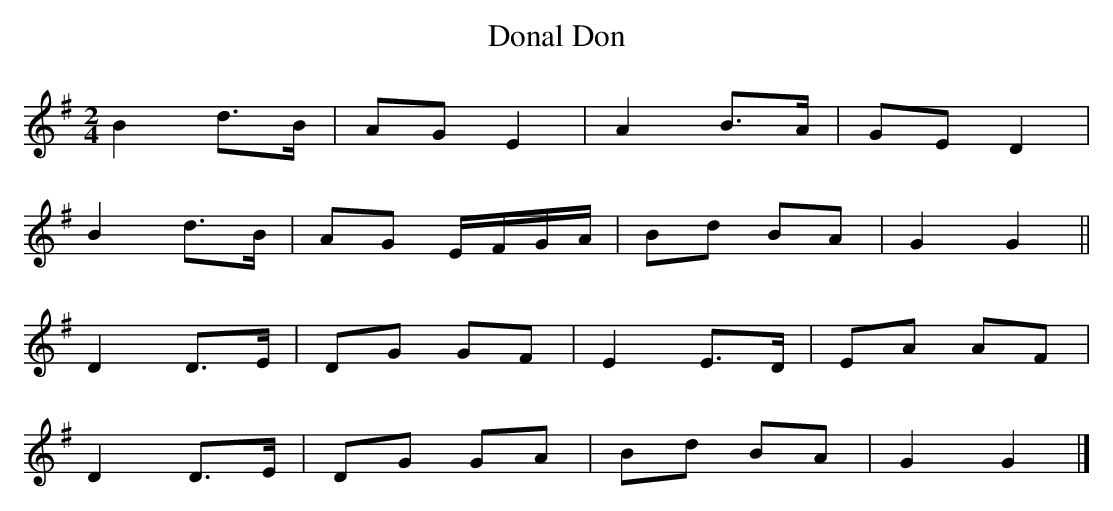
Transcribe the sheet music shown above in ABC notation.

X:1
T:Donal Don
L:1/8
M:2/4
K:G
B2 d>B | AG E2       | A2 B>A | GE D2  |
B2 d>B | AG E/F/G/A/ | Bd BA  | G2 G2 ||
D2 D>E | DG GF       | E2 E>D | EA AF  |
D2 D>E | DG GA       | Bd BA  | G2 G2 |]
